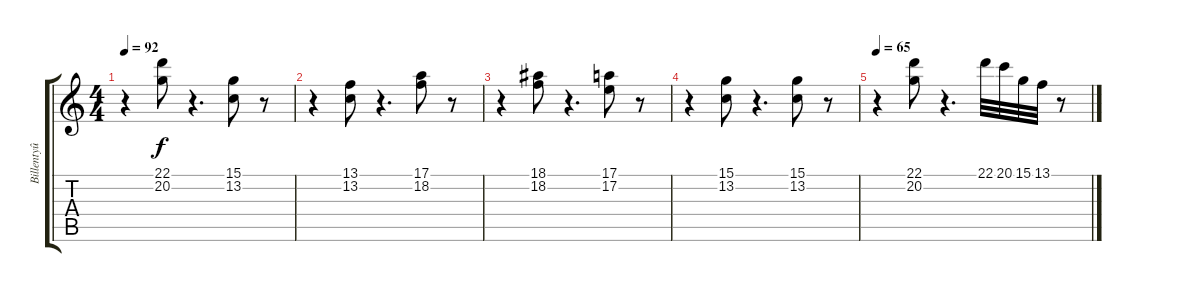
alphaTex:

\track ("Billentyû" "Billentyû") {instrument acousticgrandpiano}
\staff {score tabs}
\tuning (E4 B3 G3 D3 A2 E2) {hide}
\ts (4 4)
\tempo 92
\clef g2
\ks c
r.4{dy f} (22.1 20.2).8 r.4{d} (15.1 13.2).8 r.8 |
r.4 (13.1 13.2).8 r.4{d} (17.1 18.2).8 r.8 |
r.4 (18.1 18.2).8 r.4{d} (17.1 17.2).8 r.8 |
r.4 (15.1 13.2).8 r.4{d} (15.1 13.2).8 r.8 |
\tempo 65
r.4 (22.1 20.2).8 r.4{d} 22.1.32 20.1.32 15.1.32 13.1.32 r.8
